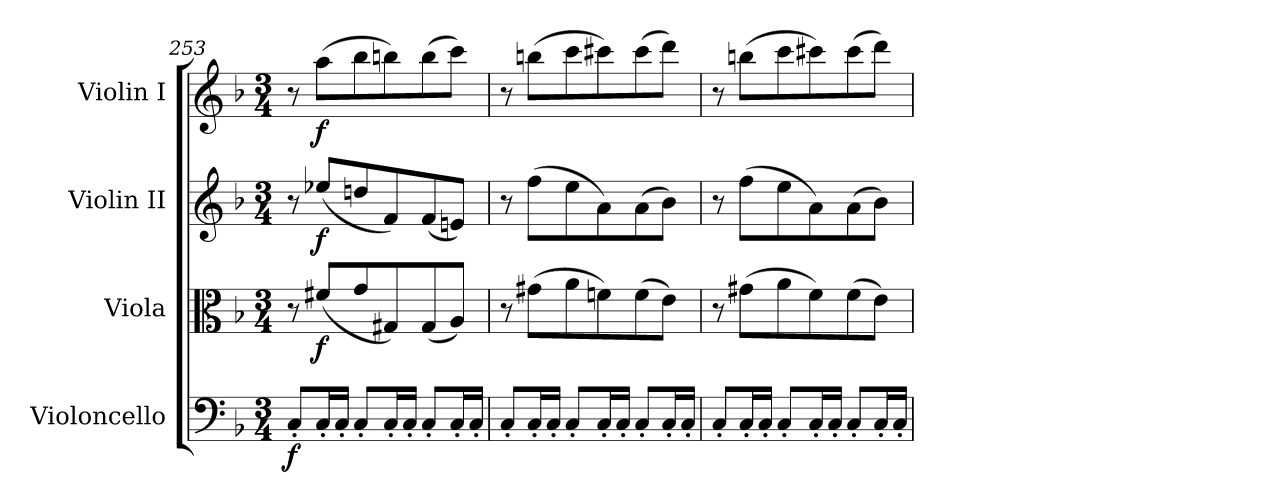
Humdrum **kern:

**kern	**dynam	**kern	**dynam	**kern	**dynam	**kern	**dynam
*part4	*part4	*part3	*part3	*part2	*part2	*part1	*part1
*staff4	*staff4	*staff3	*staff3	*staff2	*staff2	*staff1	*staff1
*I"Violoncello	*	*I"Viola	*	*I"Violin II	*	*I"Violin I	*
*I'Vc	*	*I'Vla	*	*I'Vln	*	*I'Vln	*
*clefF4	*	*clefC3	*	*clefG2	*	*clefG2	*
*k[b-]	*	*k[b-]	*	*k[b-]	*	*k[b-]	*
*M3/4	*	*M3/4	*	*M3/4	*	*M3/4	*
=253	=253	=253	=253	=253	=253	=253	=253
!	!LO:DY:b	!	!	!	!	!	!
8C'/L	f	8r	.	8r	.	8r	.
!	!	!	!LO:DY:b	!	!LO:DY:b	!	!LO:DY:b
16C'/L	.	(8f#X/L	f	(8ee-X/L	f	(8aa\L	f
16C'/JJ	.	.	.	.	.	.	.
8C'/L	.	8g/	.	8ddn/	.	8bb-\	.
16C'/L	.	8G#X/)	.	8f/)	.	8bbn\)	.
16C'/JJ	.	.	.	.	.	.	.
8C'/L	.	(8G#/	.	(8f/	.	(8bb\	.
16C'/L	.	8A/J)	.	8en/J)	.	8ccc\J)	.
16C'/JJ	.	.	.	.	.	.	.
=254	=254	=254	=254	=254	=254	=254	=254
8C'/L	.	8r	.	8r	.	8r	.
16C'/L	.	(8g#X\L	.	(8ff\L	.	(8bbn\L	.
16C'/JJ	.	.	.	.	.	.	.
8C'/L	.	8a\	.	8ee\	.	8ccc\	.
16C'/L	.	8fn\)	.	8a\)	.	8ccc#X\)	.
16C'/JJ	.	.	.	.	.	.	.
8C'/L	.	(8f\	.	(8a\	.	(8ccc#\	.
16C'/L	.	8e\J)	.	8b-\J)	.	8ddd\J)	.
16C'/JJ	.	.	.	.	.	.	.
!!LO:PB:g=z
=255	=255	=255	=255	=255	=255	=255	=255
8C'/L	.	8r	.	8r	.	8r	.
16C'/L	.	(8g#X\L	.	(8ff\L	.	(8bbn\L	.
16C'/JJ	.	.	.	.	.	.	.
8C'/L	.	8a\	.	8ee\	.	8ccc\	.
16C'/L	.	8f\)	.	8a\)	.	8ccc#X\)	.
16C'/JJ	.	.	.	.	.	.	.
8C'/L	.	(8f\	.	(8a\	.	(8ccc#\	.
16C'/L	.	8e\J)	.	8b-\J)	.	8ddd\J)	.
16C'/JJ	.	.	.	.	.	.	.
=	=	=	=	=	=	=	=
*-	*-	*-	*-	*-	*-	*-	*-
